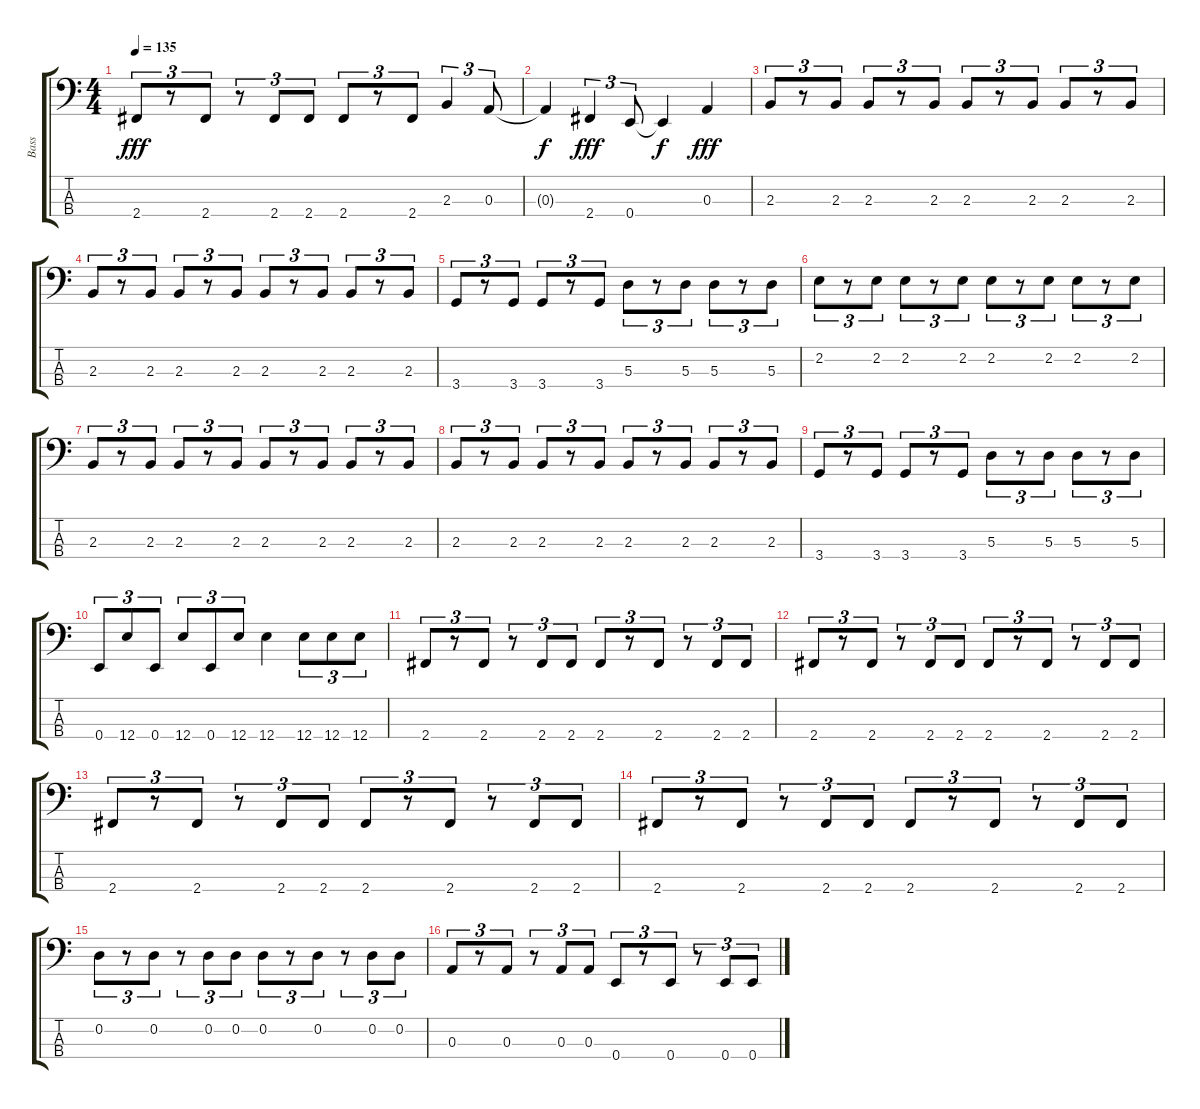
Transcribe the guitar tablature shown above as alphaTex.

\track ("Bass" "Bass") {instrument electricbassfinger}
\staff {score tabs}
\tuning (G2 D2 A1 E1) {hide}
\ts (4 4)
\tempo 135
\clef f4
\ks c
2.4.8{tu (3 2) dy fff} r.8{tu (3 2)} 2.4.8{tu (3 2)} r.8{tu (3 2)} 2.4.8{tu (3 2)} 2.4.8{tu (3 2)} 2.4.8{tu (3 2)} r.8{tu (3 2)} 2.4.8{tu (3 2)} 2.3.4{tu (3 2)} 0.3.8{tu (3 2)} |
0.3{t}.4{dy f} 2.4.4{tu (3 2) dy fff} 0.4.8{tu (3 2)} 0.4{t}.4{dy f} 0.3.4{dy fff} |
2.3.8{tu (3 2)} r.8{tu (3 2)} 2.3.8{tu (3 2)} 2.3.8{tu (3 2)} r.8{tu (3 2)} 2.3.8{tu (3 2)} 2.3.8{tu (3 2)} r.8{tu (3 2)} 2.3.8{tu (3 2)} 2.3.8{tu (3 2)} r.8{tu (3 2)} 2.3.8{tu (3 2)} |
2.3.8{tu (3 2)} r.8{tu (3 2)} 2.3.8{tu (3 2)} 2.3.8{tu (3 2)} r.8{tu (3 2)} 2.3.8{tu (3 2)} 2.3.8{tu (3 2)} r.8{tu (3 2)} 2.3.8{tu (3 2)} 2.3.8{tu (3 2)} r.8{tu (3 2)} 2.3.8{tu (3 2)} |
3.4.8{tu (3 2)} r.8{tu (3 2)} 3.4.8{tu (3 2)} 3.4.8{tu (3 2)} r.8{tu (3 2)} 3.4.8{tu (3 2)} 5.3.8{tu (3 2)} r.8{tu (3 2)} 5.3.8{tu (3 2)} 5.3.8{tu (3 2)} r.8{tu (3 2)} 5.3.8{tu (3 2)} |
2.2.8{tu (3 2)} r.8{tu (3 2)} 2.2.8{tu (3 2)} 2.2.8{tu (3 2)} r.8{tu (3 2)} 2.2.8{tu (3 2)} 2.2.8{tu (3 2)} r.8{tu (3 2)} 2.2.8{tu (3 2)} 2.2.8{tu (3 2)} r.8{tu (3 2)} 2.2.8{tu (3 2)} |
2.3.8{tu (3 2)} r.8{tu (3 2)} 2.3.8{tu (3 2)} 2.3.8{tu (3 2)} r.8{tu (3 2)} 2.3.8{tu (3 2)} 2.3.8{tu (3 2)} r.8{tu (3 2)} 2.3.8{tu (3 2)} 2.3.8{tu (3 2)} r.8{tu (3 2)} 2.3.8{tu (3 2)} |
2.3.8{tu (3 2)} r.8{tu (3 2)} 2.3.8{tu (3 2)} 2.3.8{tu (3 2)} r.8{tu (3 2)} 2.3.8{tu (3 2)} 2.3.8{tu (3 2)} r.8{tu (3 2)} 2.3.8{tu (3 2)} 2.3.8{tu (3 2)} r.8{tu (3 2)} 2.3.8{tu (3 2)} |
3.4.8{tu (3 2)} r.8{tu (3 2)} 3.4.8{tu (3 2)} 3.4.8{tu (3 2)} r.8{tu (3 2)} 3.4.8{tu (3 2)} 5.3.8{tu (3 2)} r.8{tu (3 2)} 5.3.8{tu (3 2)} 5.3.8{tu (3 2)} r.8{tu (3 2)} 5.3.8{tu (3 2)} |
0.4.8{tu (3 2)} 12.4.8{tu (3 2)} 0.4.8{tu (3 2)} 12.4.8{tu (3 2)} 0.4.8{tu (3 2)} 12.4.8{tu (3 2)} 12.4.4 12.4.8{tu (3 2)} 12.4.8{tu (3 2)} 12.4.8{tu (3 2)} |
2.4.8{tu (3 2)} r.8{tu (3 2)} 2.4.8{tu (3 2)} r.8{tu (3 2)} 2.4.8{tu (3 2)} 2.4.8{tu (3 2)} 2.4.8{tu (3 2)} r.8{tu (3 2)} 2.4.8{tu (3 2)} r.8{tu (3 2)} 2.4.8{tu (3 2)} 2.4.8{tu (3 2)} |
2.4.8{tu (3 2)} r.8{tu (3 2)} 2.4.8{tu (3 2)} r.8{tu (3 2)} 2.4.8{tu (3 2)} 2.4.8{tu (3 2)} 2.4.8{tu (3 2)} r.8{tu (3 2)} 2.4.8{tu (3 2)} r.8{tu (3 2)} 2.4.8{tu (3 2)} 2.4.8{tu (3 2)} |
2.4.8{tu (3 2)} r.8{tu (3 2)} 2.4.8{tu (3 2)} r.8{tu (3 2)} 2.4.8{tu (3 2)} 2.4.8{tu (3 2)} 2.4.8{tu (3 2)} r.8{tu (3 2)} 2.4.8{tu (3 2)} r.8{tu (3 2)} 2.4.8{tu (3 2)} 2.4.8{tu (3 2)} |
2.4.8{tu (3 2)} r.8{tu (3 2)} 2.4.8{tu (3 2)} r.8{tu (3 2)} 2.4.8{tu (3 2)} 2.4.8{tu (3 2)} 2.4.8{tu (3 2)} r.8{tu (3 2)} 2.4.8{tu (3 2)} r.8{tu (3 2)} 2.4.8{tu (3 2)} 2.4.8{tu (3 2)} |
0.2.8{tu (3 2)} r.8{tu (3 2)} 0.2.8{tu (3 2)} r.8{tu (3 2)} 0.2.8{tu (3 2)} 0.2.8{tu (3 2)} 0.2.8{tu (3 2)} r.8{tu (3 2)} 0.2.8{tu (3 2)} r.8{tu (3 2)} 0.2.8{tu (3 2)} 0.2.8{tu (3 2)} |
0.3.8{tu (3 2)} r.8{tu (3 2)} 0.3.8{tu (3 2)} r.8{tu (3 2)} 0.3.8{tu (3 2)} 0.3.8{tu (3 2)} 0.4.8{tu (3 2)} r.8{tu (3 2)} 0.4.8{tu (3 2)} r.8{tu (3 2)} 0.4.8{tu (3 2)} 0.4.8{tu (3 2)}
